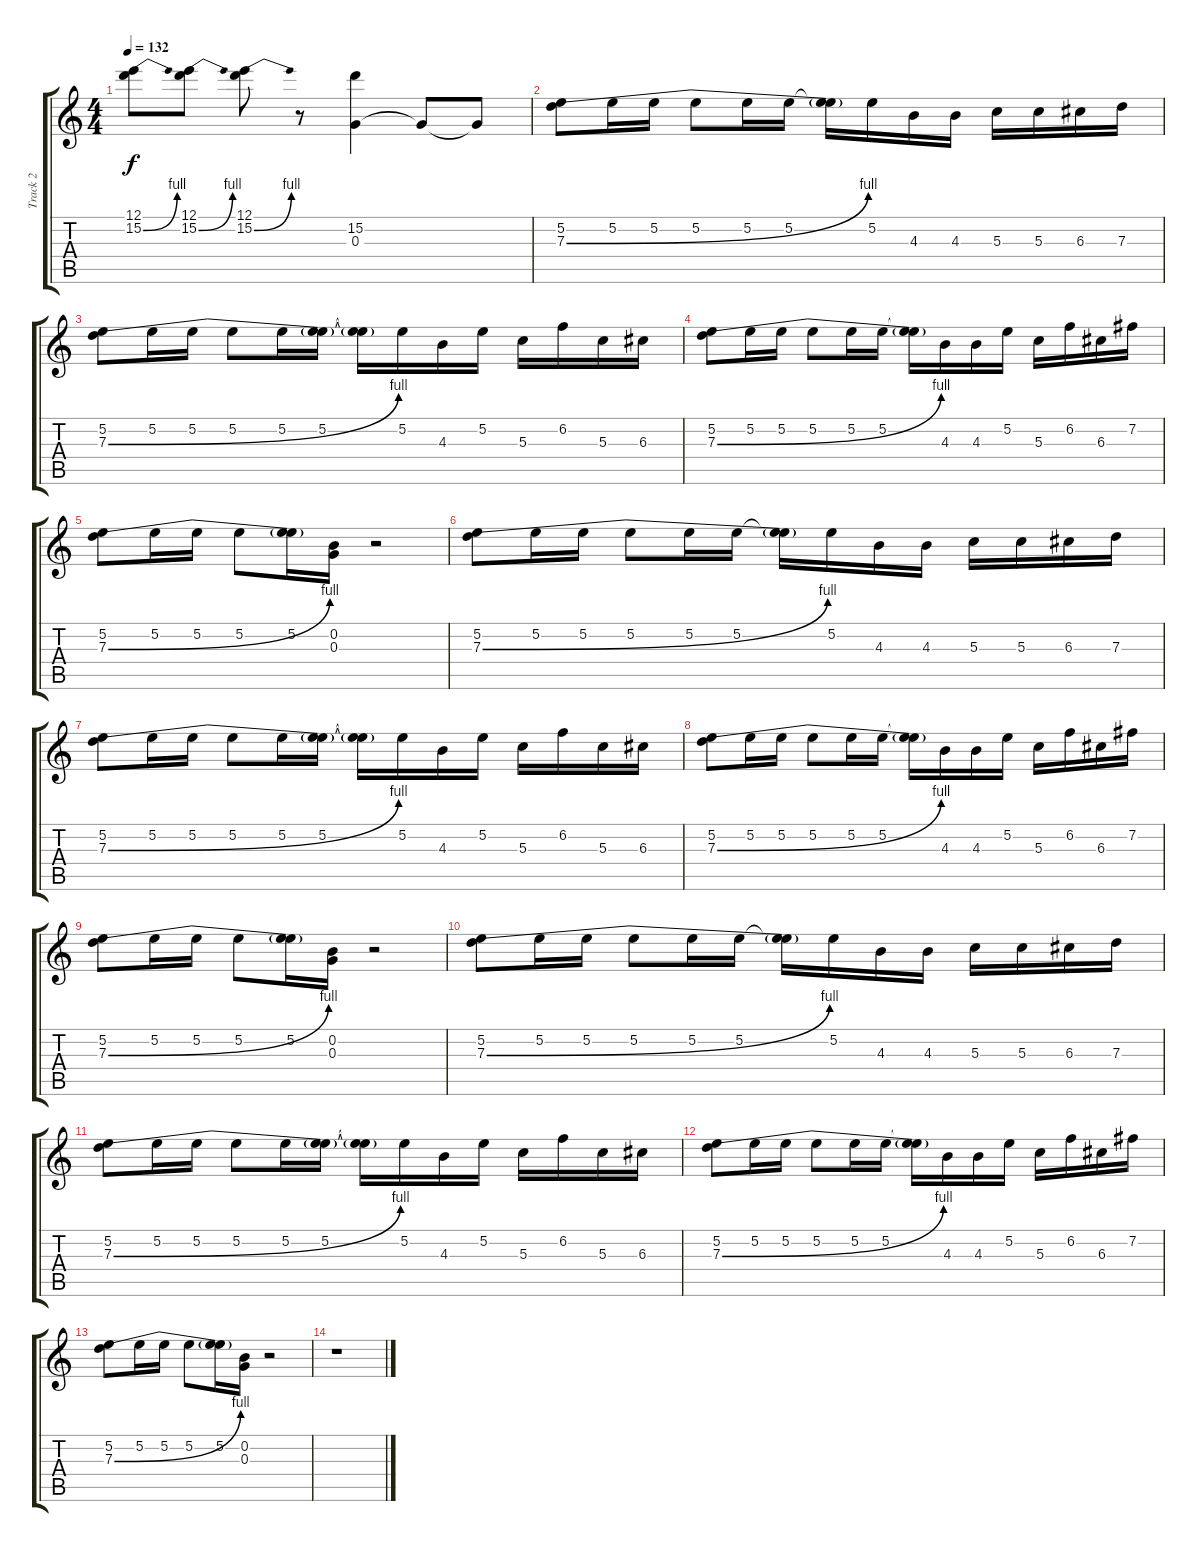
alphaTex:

\track ("Track 2" "Track 2") {instrument distortionguitar}
\staff {score tabs}
\tuning (E4 B3 G3 D3 A2 E2) {hide}
\ts (4 4)
\tempo 132
\clef g2
\ks c
(12.1 15.2{be (bend 0 0 60 4)}).8{dy f} (12.1 15.2{be (bend 0 0 60 4)}).8 (12.1 15.2{be (bend 0 0 60 4)}).8 r.8 (15.2 0.3).4 0.3{t}.8 0.3{t}.8 |
(5.2 7.3{be (bend 0 0 60 4)}).8 5.2.16 5.2.16 5.2.8 5.2.16 5.2.16 (5.2{t} 7.3{t}).16 5.2.16 4.3.16 4.3.16 5.3.16 5.3.16 6.3.16 7.3.16 |
(5.2 7.3{be (bend 0 0 60 4)}).8 5.2.16 5.2.16 5.2.8 5.2.16 (5.2 7.3{t}).16 (5.2{t} 7.3{t}).16 5.2.16 4.3.16 5.2.16 5.3.16 6.2.16 5.3.16 6.3.16 |
(5.2 7.3{be (bend 0 0 60 4)}).8 5.2.16 5.2.16 5.2.8 5.2.16 5.2.16 (5.2{t} 7.3{t}).16 4.3.16 4.3.16 5.2.16 5.3.16 6.2.16 6.3.16 7.2.16 |
(5.2 7.3{be (bend 0 0 60 4)}).8 5.2.16 5.2.16 5.2.8 (5.2 7.3{t}).16 (0.2 0.3).16 r.2 |
(5.2 7.3{be (bend 0 0 60 4)}).8 5.2.16 5.2.16 5.2.8 5.2.16 5.2.16 (5.2{t} 7.3{t}).16 5.2.16 4.3.16 4.3.16 5.3.16 5.3.16 6.3.16 7.3.16 |
(5.2 7.3{be (bend 0 0 60 4)}).8 5.2.16 5.2.16 5.2.8 5.2.16 (5.2 7.3{t}).16 (5.2{t} 7.3{t}).16 5.2.16 4.3.16 5.2.16 5.3.16 6.2.16 5.3.16 6.3.16 |
(5.2 7.3{be (bend 0 0 60 4)}).8 5.2.16 5.2.16 5.2.8 5.2.16 5.2.16 (5.2{t} 7.3{t}).16 4.3.16 4.3.16 5.2.16 5.3.16 6.2.16 6.3.16 7.2.16 |
(5.2 7.3{be (bend 0 0 60 4)}).8 5.2.16 5.2.16 5.2.8 (5.2 7.3{t}).16 (0.2 0.3).16 r.2 |
(5.2 7.3{be (bend 0 0 60 4)}).8 5.2.16 5.2.16 5.2.8 5.2.16 5.2.16 (5.2{t} 7.3{t}).16 5.2.16 4.3.16 4.3.16 5.3.16 5.3.16 6.3.16 7.3.16 |
(5.2 7.3{be (bend 0 0 60 4)}).8 5.2.16 5.2.16 5.2.8 5.2.16 (5.2 7.3{t}).16 (5.2{t} 7.3{t}).16 5.2.16 4.3.16 5.2.16 5.3.16 6.2.16 5.3.16 6.3.16 |
(5.2 7.3{be (bend 0 0 60 4)}).8 5.2.16 5.2.16 5.2.8 5.2.16 5.2.16 (5.2{t} 7.3{t}).16 4.3.16 4.3.16 5.2.16 5.3.16 6.2.16 6.3.16 7.2.16 |
(5.2 7.3{be (bend 0 0 60 4)}).8 5.2.16 5.2.16 5.2.8 (5.2 7.3{t}).16 (0.2 0.3).16 r.2 |
r.1
